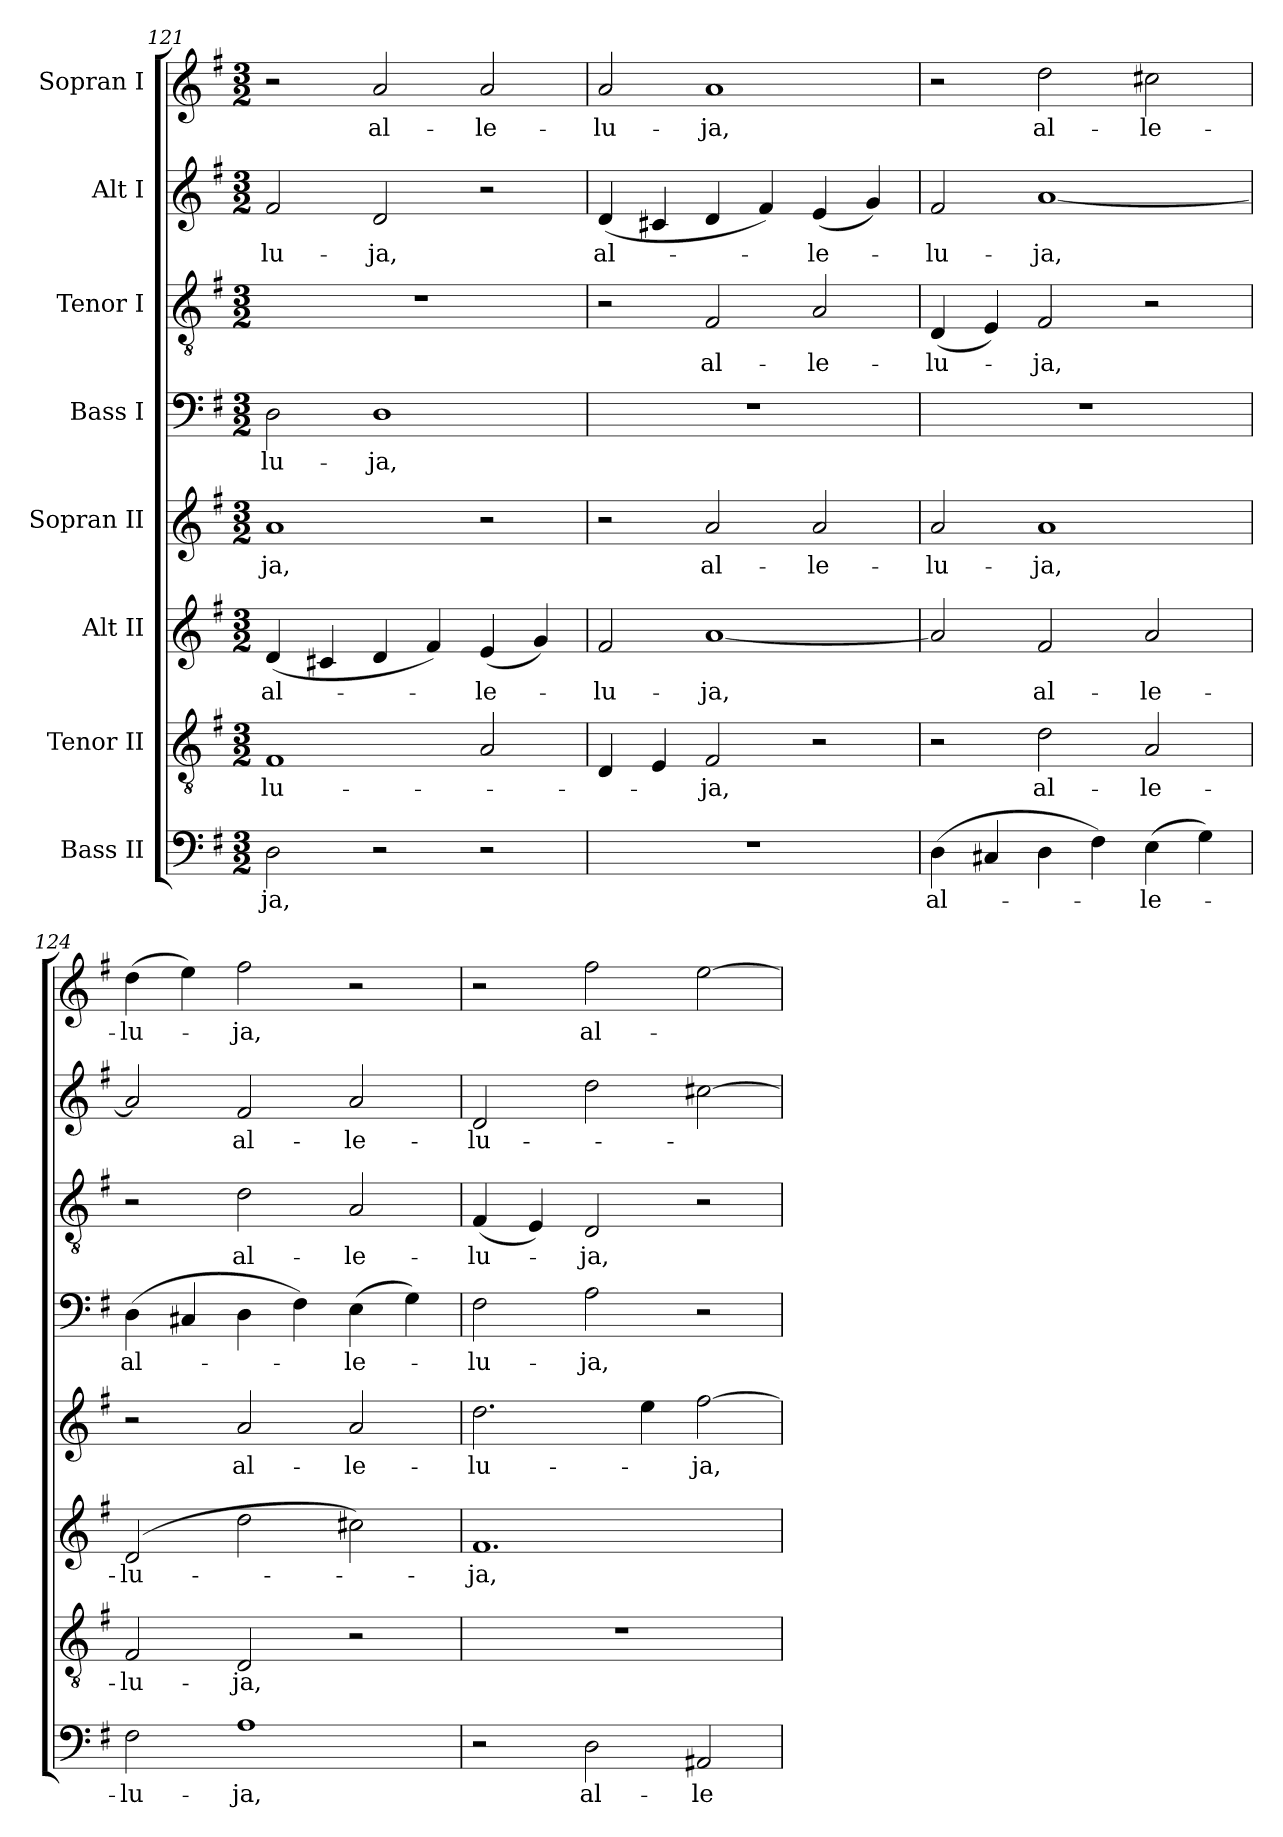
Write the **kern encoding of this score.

**kern	**text	**kern	**text	**kern	**text	**kern	**text	**kern	**text	**kern	**text	**kern	**text	**kern	**text
*part8	*part8	*part7	*part7	*part6	*part6	*part5	*part5	*part4	*part4	*part3	*part3	*part2	*part2	*part1	*part1
*staff8	*staff8	*staff7	*staff7	*staff6	*staff6	*staff5	*staff5	*staff4	*staff4	*staff3	*staff3	*staff2	*staff2	*staff1	*staff1
*I"Bass II	*	*I"Tenor II	*	*I"Alt II	*	*I"Sopran II	*	*I"Bass I	*	*I"Tenor I	*	*I"Alt I	*	*I"Sopran I	*
!!LO:LB:g=z
*clefF4	*	*clefGv2	*	*clefG2	*	*clefG2	*	*clefF4	*	*clefGv2	*	*clefG2	*	*clefG2	*
*k[f#]	*	*k[f#]	*	*k[f#]	*	*k[f#]	*	*k[f#]	*	*k[f#]	*	*k[f#]	*	*k[f#]	*
*G:	*	*G:	*	*G:	*	*G:	*	*G:	*	*G:	*	*G:	*	*G:	*
*M3/2	*	*M3/2	*	*M3/2	*	*M3/2	*	*M3/2	*	*M3/2	*	*M3/2	*	*M3/2	*
=121	=121	=121	=121	=121	=121	=121	=121	=121	=121	=121	=121	=121	=121	=121	=121
2D\	-ja,	1F#	-lu-	(>4d/	al-	1a	-ja,	2D\	-lu-	1.r	.	2f#/	-lu-	2r	.
.	.	.	.	4c#X/	.	.	.	.	.	.	.	.	.	.	.
2r	.	.	.	4d/	.	.	.	1D	-ja,	.	.	2d/	-ja,	2a/	al-
.	.	.	.	4f#/)	.	.	.	.	.	.	.	.	.	.	.
2r	.	2A/	.	(4e/	-le-	2r	.	.	.	.	.	2r	.	2a/	-le-
.	.	.	.	4g/)	.	.	.	.	.	.	.	.	.	.	.
=122	=122	=122	=122	=122	=122	=122	=122	=122	=122	=122	=122	=122	=122	=122	=122
1.r	.	4D/	.	2f#/	-lu-	2r	.	1.r	.	2r	.	(>4d/	al-	2a/	-lu-
.	.	4E/	.	.	.	.	.	.	.	.	.	4c#X/	.	.	.
.	.	2F#/	-ja,	[1a	-ja,	2a/	al-	.	.	2F#/	al-	4d/	.	1a	-ja,
.	.	.	.	.	.	.	.	.	.	.	.	4f#/)	.	.	.
.	.	2r	.	.	.	2a/	-le-	.	.	2A/	-le-	(4e/	-le-	.	.
.	.	.	.	.	.	.	.	.	.	.	.	4g/)	.	.	.
=123	=123	=123	=123	=123	=123	=123	=123	=123	=123	=123	=123	=123	=123	=123	=123
(>4D\	al-	2r	.	2a/]	.	2a/	-lu-	1.r	.	(4D/	-lu-	2f#/	-lu-	2r	.
4C#X/	.	.	.	.	.	.	.	.	.	4E/)	.	.	.	.	.
4D\	.	2d\	al-	2f#/	al-	1a	-ja,	.	.	2F#/	-ja,	[1a	-ja,	2dd\	al-
4F#\)	.	.	.	.	.	.	.	.	.	.	.	.	.	.	.
(>4E\	-le-	2A/	-le-	2a/	-le-	.	.	.	.	2r	.	.	.	2cc#X\	-le-
4G\)	.	.	.	.	.	.	.	.	.	.	.	.	.	.	.
=124	=124	=124	=124	=124	=124	=124	=124	=124	=124	=124	=124	=124	=124	=124	=124
2F#\	-lu-	2F#/	-lu-	(>2d/	-lu-	2r	.	(>4D\	al-	2r	.	2a/]	.	(>4dd\	-lu-
.	.	.	.	.	.	.	.	4C#X/	.	.	.	.	.	4ee\)	.
1A	-ja,	2D/	-ja,	2dd\	.	2a/	al-	4D\	.	2d\	al-	2f#/	al-	2ff#\	-ja,
.	.	.	.	.	.	.	.	4F#\)	.	.	.	.	.	.	.
.	.	2r	.	2cc#X\)	.	2a/	-le-	(>4E\	-le-	2A/	-le-	2a/	-le-	2r	.
.	.	.	.	.	.	.	.	4G\)	.	.	.	.	.	.	.
=125	=125	=125	=125	=125	=125	=125	=125	=125	=125	=125	=125	=125	=125	=125	=125
2r	.	1.r	.	1.f#	-ja,	2.dd\	-lu-	2F#\	-lu-	(4F#/	-lu-	2d/	-lu-	2r	.
.	.	.	.	.	.	.	.	.	.	4E/)	.	.	.	.	.
2D\	al-	.	.	.	.	.	.	2A\	-ja,	2D/	-ja,	2dd\	.	2ff#\	al-
.	.	.	.	.	.	4ee\	.	.	.	.	.	.	.	.	.
2AA#X/	-le-	.	.	.	.	[2ff#\	-ja,	2r	.	2r	.	[2cc#X\	.	[2ee\	.
=	=	=	=	=	=	=	=	=	=	=	=	=	=	=	=
*-	*-	*-	*-	*-	*-	*-	*-	*-	*-	*-	*-	*-	*-	*-	*-
